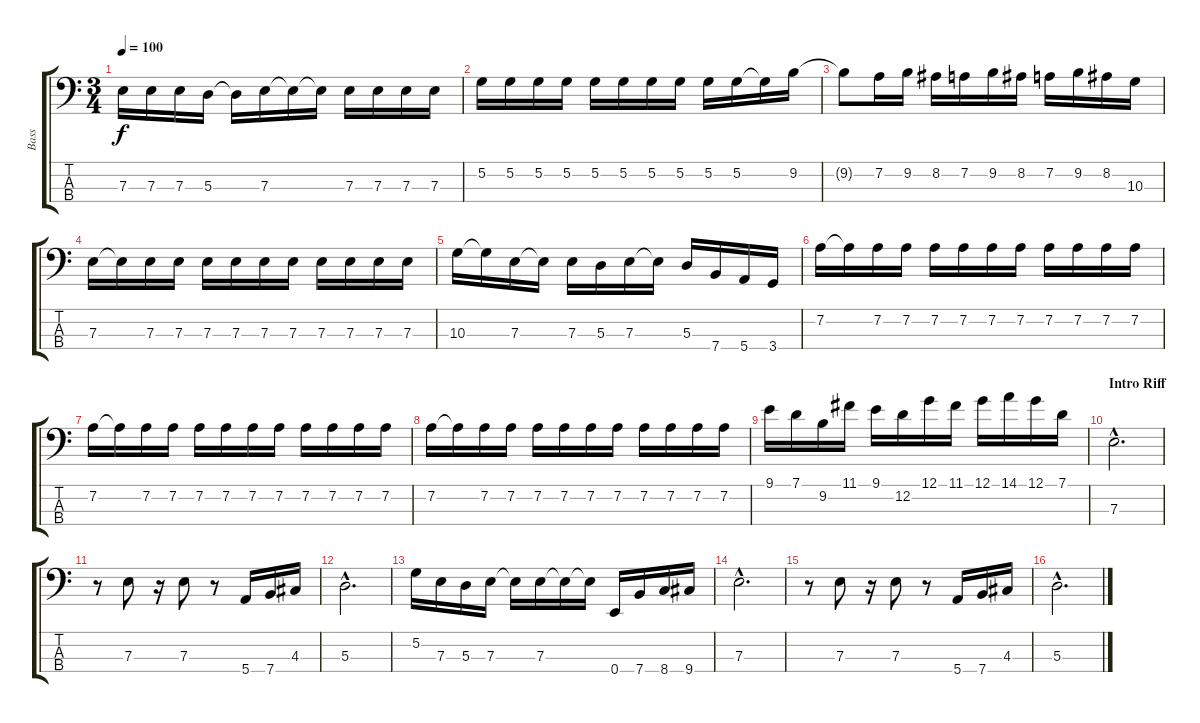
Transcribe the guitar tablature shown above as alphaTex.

\track ("Bass" "Bass") {instrument electricbasspick}
\staff {score tabs}
\tuning (G2 D2 A1 E1) {hide}
\ts (3 4)
\tempo 100
\clef f4
\ks c
7.3.16{dy f} 7.3.16 7.3.16 5.3.16 5.3{t}.16 7.3.16 7.3{t}.16 7.3{t}.16 7.3.16 7.3.16 7.3.16 7.3.16 |
5.2.16 5.2.16 5.2.16 5.2.16 5.2.16 5.2.16 5.2.16 5.2.16 5.2.16 5.2.16 5.2{t}.16 9.2.16 |
9.2{t}.8 7.2.16 9.2.16 8.2.16 7.2.16 9.2.16 8.2.16 7.2.16 9.2.16 8.2.16 10.3.16 |
7.3.16 7.3{t}.16 7.3.16 7.3.16 7.3.16 7.3.16 7.3.16 7.3.16 7.3.16 7.3.16 7.3.16 7.3.16 |
10.3.16 10.3{t}.16 7.3.16 7.3{t}.16 7.3.16 5.3.16 7.3.16 7.3{t}.16 5.3.16 7.4.16 5.4.16 3.4.16 |
7.2.16 7.2{t}.16 7.2.16 7.2.16 7.2.16 7.2.16 7.2.16 7.2.16 7.2.16 7.2.16 7.2.16 7.2.16 |
7.2.16 7.2{t}.16 7.2.16 7.2.16 7.2.16 7.2.16 7.2.16 7.2.16 7.2.16 7.2.16 7.2.16 7.2.16 |
7.2.16 7.2{t}.16 7.2.16 7.2.16 7.2.16 7.2.16 7.2.16 7.2.16 7.2.16 7.2.16 7.2.16 7.2.16 |
9.1.16 7.1.16 9.2.16 11.1.16 9.1.16 12.2.16 12.1.16 11.1.16 12.1.16 14.1.16 12.1.16 7.1.16 |
\section ("" "Intro Riff")
7.3{hac}.2{d} |
r.8 7.3.8 r.16 7.3.8 r.8 5.4.16 7.4.16 4.3.16 |
5.3{hac}.2{d} |
5.2.16 7.3.16 5.3.16 7.3.16 7.3{t}.16 7.3.16 7.3{t}.16 7.3{t}.16 0.4.16 7.4.16 8.4.16 9.4.16 |
7.3{hac}.2{d} |
r.8 7.3.8 r.16 7.3.8 r.8 5.4.16 7.4.16 4.3.16 |
5.3{hac}.2{d}
